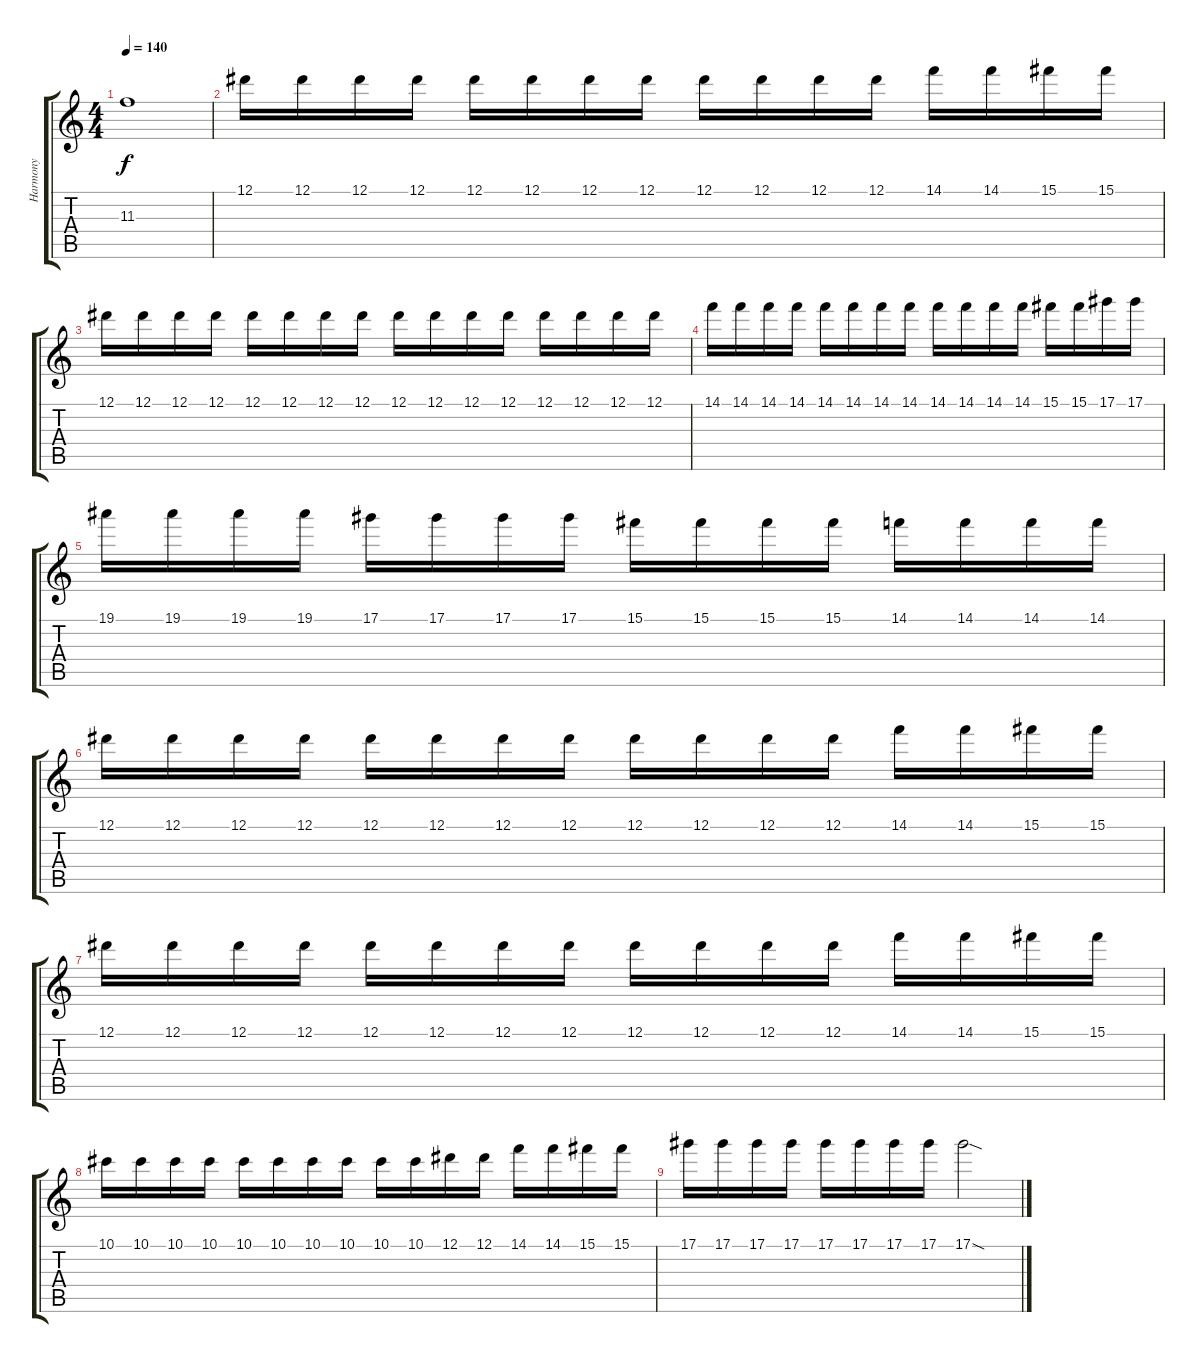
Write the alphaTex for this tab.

\track ("Harmony" "Harmony") {instrument distortionguitar}
\staff {score tabs}
\tuning (Eb4 Bb3 Gb3 Db3 Ab2 Eb2) {hide}
\ts (4 4)
\tempo 140
\clef g2
\ks c
11.3.1{dy f} |
12.1.16 12.1.16 12.1.16 12.1.16 12.1.16 12.1.16 12.1.16 12.1.16 12.1.16 12.1.16 12.1.16 12.1.16 14.1.16 14.1.16 15.1.16 15.1.16 |
12.1.16 12.1.16 12.1.16 12.1.16 12.1.16 12.1.16 12.1.16 12.1.16 12.1.16 12.1.16 12.1.16 12.1.16 12.1.16 12.1.16 12.1.16 12.1.16 |
14.1.16 14.1.16 14.1.16 14.1.16 14.1.16 14.1.16 14.1.16 14.1.16 14.1.16 14.1.16 14.1.16 14.1.16 15.1.16 15.1.16 17.1.16 17.1.16 |
19.1.16 19.1.16 19.1.16 19.1.16 17.1.16 17.1.16 17.1.16 17.1.16 15.1.16 15.1.16 15.1.16 15.1.16 14.1.16 14.1.16 14.1.16 14.1.16 |
12.1.16 12.1.16 12.1.16 12.1.16 12.1.16 12.1.16 12.1.16 12.1.16 12.1.16 12.1.16 12.1.16 12.1.16 14.1.16 14.1.16 15.1.16 15.1.16 |
12.1.16 12.1.16 12.1.16 12.1.16 12.1.16 12.1.16 12.1.16 12.1.16 12.1.16 12.1.16 12.1.16 12.1.16 14.1.16 14.1.16 15.1.16 15.1.16 |
10.1.16 10.1.16 10.1.16 10.1.16 10.1.16 10.1.16 10.1.16 10.1.16 10.1.16 10.1.16 12.1.16 12.1.16 14.1.16 14.1.16 15.1.16 15.1.16 |
17.1.16 17.1.16 17.1.16 17.1.16 17.1.16 17.1.16 17.1.16 17.1.16 17.1{sod}.2
